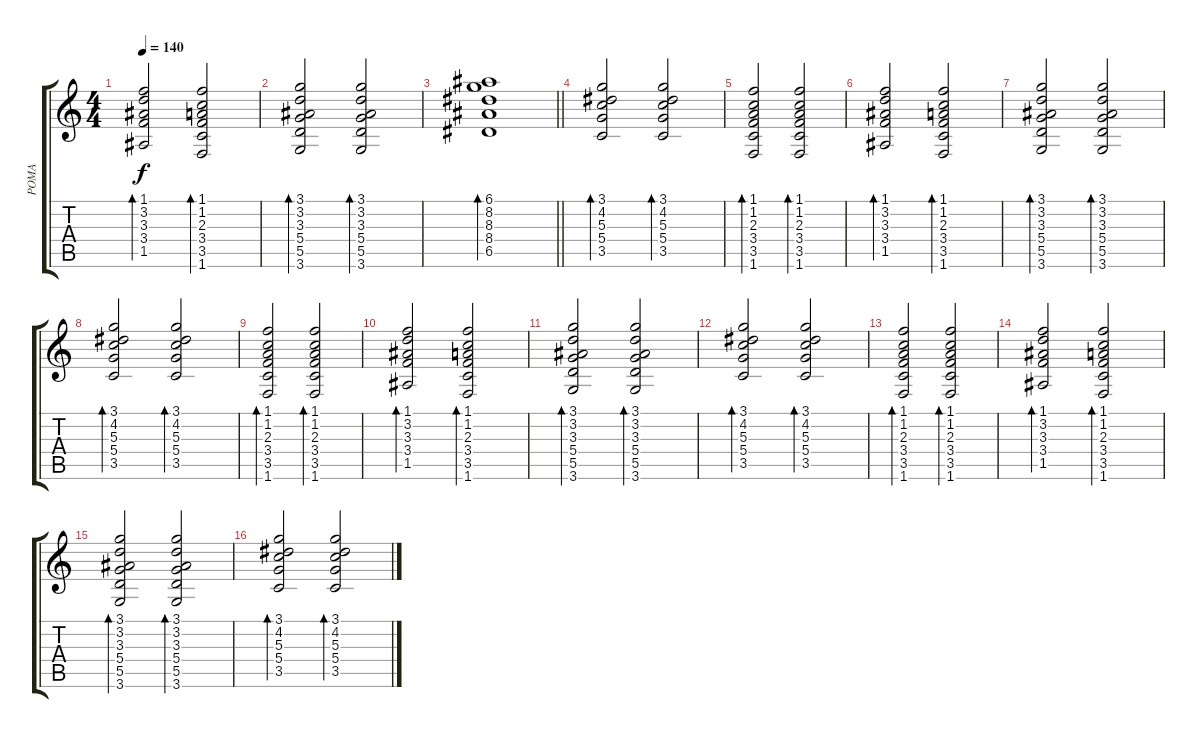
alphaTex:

\track ("РОМА" "РОМА") {instrument acousticguitarsteel}
\staff {score tabs}
\tuning (E4 B3 G3 D3 A2 E2) {hide}
\ts (4 4)
\tempo 140
\clef g2
\ks c
(1.1 3.2 3.3 3.4 1.5).2{bd 60 dy f} (1.1 1.2 2.3 3.4 3.5 1.6).2{bd 60} |
(3.1 3.2 3.3 5.4 5.5 3.6).2{bd 60} (3.1 3.2 3.3 5.4 5.5 3.6).2{bd 60} |
\barLineRight lightlight
(6.1 8.2 8.3 8.4 6.5).1{bd 240} |
(3.1 4.2 5.3 5.4 3.5).2{bd 60} (3.1 4.2 5.3 5.4 3.5).2{bd 60} |
(1.1 1.2 2.3 3.4 3.5 1.6).2{bd 60} (1.1 1.2 2.3 3.4 3.5 1.6).2{bd 60} |
(1.1 3.2 3.3 3.4 1.5).2{bd 60} (1.1 1.2 2.3 3.4 3.5 1.6).2{bd 60} |
(3.1 3.2 3.3 5.4 5.5 3.6).2{bd 60} (3.1 3.2 3.3 5.4 5.5 3.6).2{bd 60} |
(3.1 4.2 5.3 5.4 3.5).2{bd 60} (3.1 4.2 5.3 5.4 3.5).2{bd 60} |
(1.1 1.2 2.3 3.4 3.5 1.6).2{bd 60} (1.1 1.2 2.3 3.4 3.5 1.6).2{bd 60} |
(1.1 3.2 3.3 3.4 1.5).2{bd 60} (1.1 1.2 2.3 3.4 3.5 1.6).2{bd 60} |
(3.1 3.2 3.3 5.4 5.5 3.6).2{bd 60} (3.1 3.2 3.3 5.4 5.5 3.6).2{bd 60} |
(3.1 4.2 5.3 5.4 3.5).2{bd 60} (3.1 4.2 5.3 5.4 3.5).2{bd 60} |
(1.1 1.2 2.3 3.4 3.5 1.6).2{bd 60} (1.1 1.2 2.3 3.4 3.5 1.6).2{bd 60} |
(1.1 3.2 3.3 3.4 1.5).2{bd 60} (1.1 1.2 2.3 3.4 3.5 1.6).2{bd 60} |
(3.1 3.2 3.3 5.4 5.5 3.6).2{bd 60} (3.1 3.2 3.3 5.4 5.5 3.6).2{bd 60} |
(3.1 4.2 5.3 5.4 3.5).2{bd 60} (3.1 4.2 5.3 5.4 3.5).2{bd 60}
